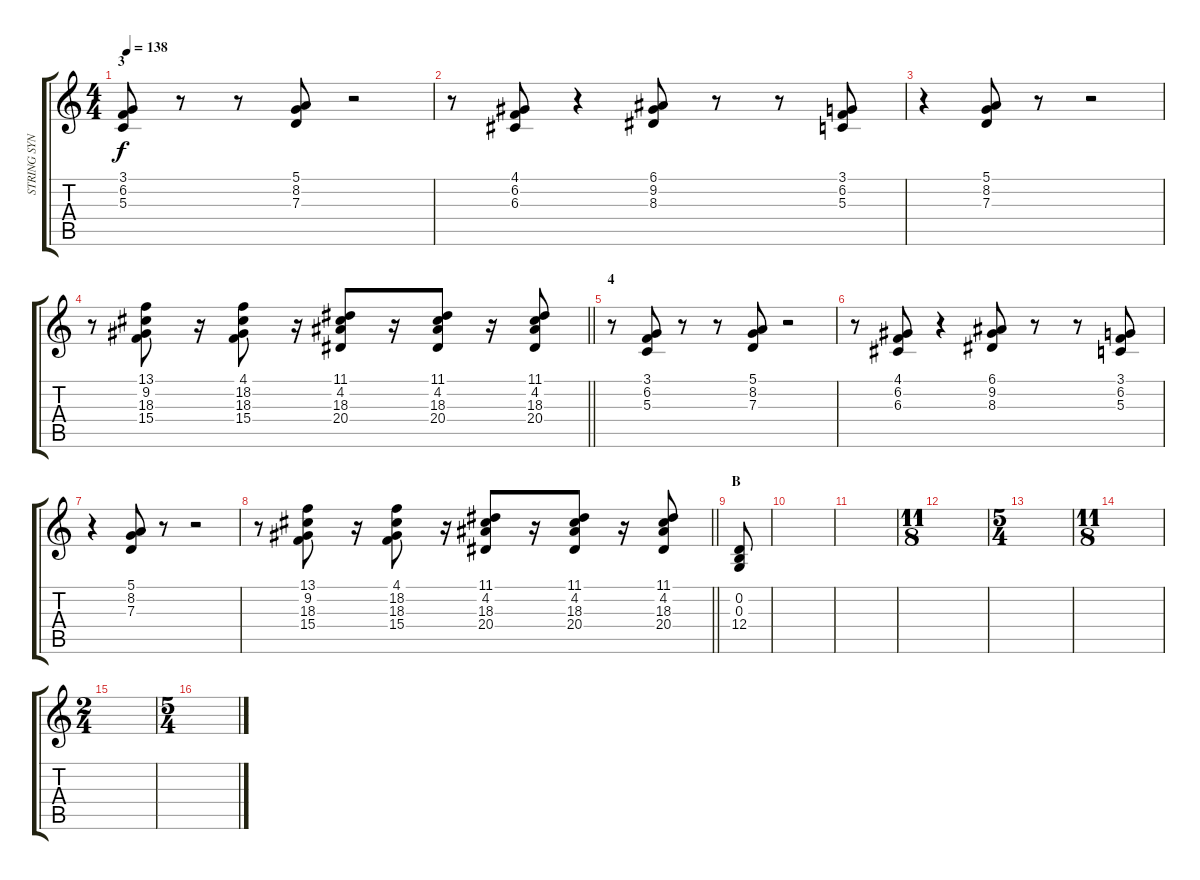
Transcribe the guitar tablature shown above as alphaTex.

\track ("STRING SYNTH" "STRING SYN") {instrument stringensemble1}
\staff {score tabs}
\tuning (E4 B3 G3 D3 A2 E2) {hide}
\ts (4 4)
\section ("" "3")
\tempo 138
\clef g2
\ks c
(3.1 6.2 5.3).8{dy f} r.8 r.8 (5.1 8.2 7.3).8 r.2 |
r.8 (4.1 6.2 6.3).8 r.4 (6.1 9.2 8.3).8 r.8 r.8 (3.1 6.2 5.3).8 |
r.4 (5.1 8.2 7.3).8 r.8 r.2 |
\barLineRight lightlight
r.8 (13.1 9.2 18.3 15.4).8 r.16 (4.1 18.2 18.3 15.4).8 r.16 (11.1 4.2 18.3 20.4).8 r.16 (11.1 4.2 18.3 20.4).8 r.16 (11.1 4.2 18.3 20.4).8 |
\section ("" "4")
r.8 (3.1 6.2 5.3).8 r.8 r.8 (5.1 8.2 7.3).8 r.2 |
r.8 (4.1 6.2 6.3).8 r.4 (6.1 9.2 8.3).8 r.8 r.8 (3.1 6.2 5.3).8 |
r.4 (5.1 8.2 7.3).8 r.8 r.2 |
\barLineRight lightlight
r.8 (13.1 9.2 18.3 15.4).8 r.16 (4.1 18.2 18.3 15.4).8 r.16 (11.1 4.2 18.3 20.4).8 r.16 (11.1 4.2 18.3 20.4).8 r.16 (11.1 4.2 18.3 20.4).8 |
\section ("" "B")
(0.2 0.3 12.4).8 |
|
|
\ts (11 8)
|
\ts (5 4)
|
\ts (11 8)
|
\ts (2 4)
|
\ts (5 4)
